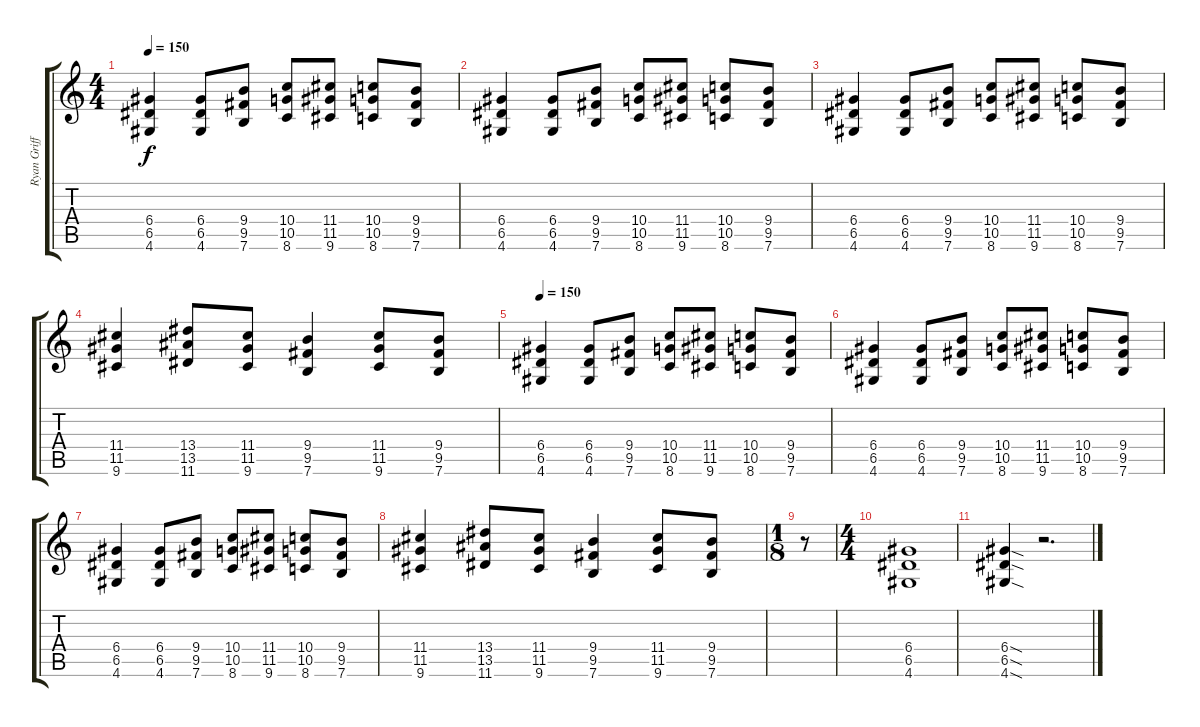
\track ("Ryan Griffits" "Ryan Griff") {instrument overdrivenguitar}
\staff {score tabs}
\tuning (E4 B3 G3 D3 A2 E2) {hide}
\ts (4 4)
\tempo 150
\clef g2
\ks c
(6.4 6.5 4.6).4{dy f} (6.4 6.5 4.6).8 (9.4 9.5 7.6).8 (10.4 10.5 8.6).8 (11.4 11.5 9.6).8 (10.4 10.5 8.6).8 (9.4 9.5 7.6).8 |
(6.4 6.5 4.6).4 (6.4 6.5 4.6).8 (9.4 9.5 7.6).8 (10.4 10.5 8.6).8 (11.4 11.5 9.6).8 (10.4 10.5 8.6).8 (9.4 9.5 7.6).8 |
(6.4 6.5 4.6).4 (6.4 6.5 4.6).8 (9.4 9.5 7.6).8 (10.4 10.5 8.6).8 (11.4 11.5 9.6).8 (10.4 10.5 8.6).8 (9.4 9.5 7.6).8 |
(11.4 11.5 9.6).4 (13.4 13.5 11.6).8 (11.4 11.5 9.6).8 (9.4 9.5 7.6).4 (11.4 11.5 9.6).8 (9.4 9.5 7.6).8 |
\tempo 150
(6.4 6.5 4.6).4 (6.4 6.5 4.6).8 (9.4 9.5 7.6).8 (10.4 10.5 8.6).8 (11.4 11.5 9.6).8 (10.4 10.5 8.6).8 (9.4 9.5 7.6).8 |
(6.4 6.5 4.6).4 (6.4 6.5 4.6).8 (9.4 9.5 7.6).8 (10.4 10.5 8.6).8 (11.4 11.5 9.6).8 (10.4 10.5 8.6).8 (9.4 9.5 7.6).8 |
(6.4 6.5 4.6).4 (6.4 6.5 4.6).8 (9.4 9.5 7.6).8 (10.4 10.5 8.6).8 (11.4 11.5 9.6).8 (10.4 10.5 8.6).8 (9.4 9.5 7.6).8 |
(11.4 11.5 9.6).4 (13.4 13.5 11.6).8 (11.4 11.5 9.6).8 (9.4 9.5 7.6).4 (11.4 11.5 9.6).8 (9.4 9.5 7.6).8 |
\ts (1 8)
r.8 |
\ts (4 4)
(6.4 6.5 4.6).1 |
(6.4{sod} 6.5{sod} 4.6{sod}).4 r.2{d}
